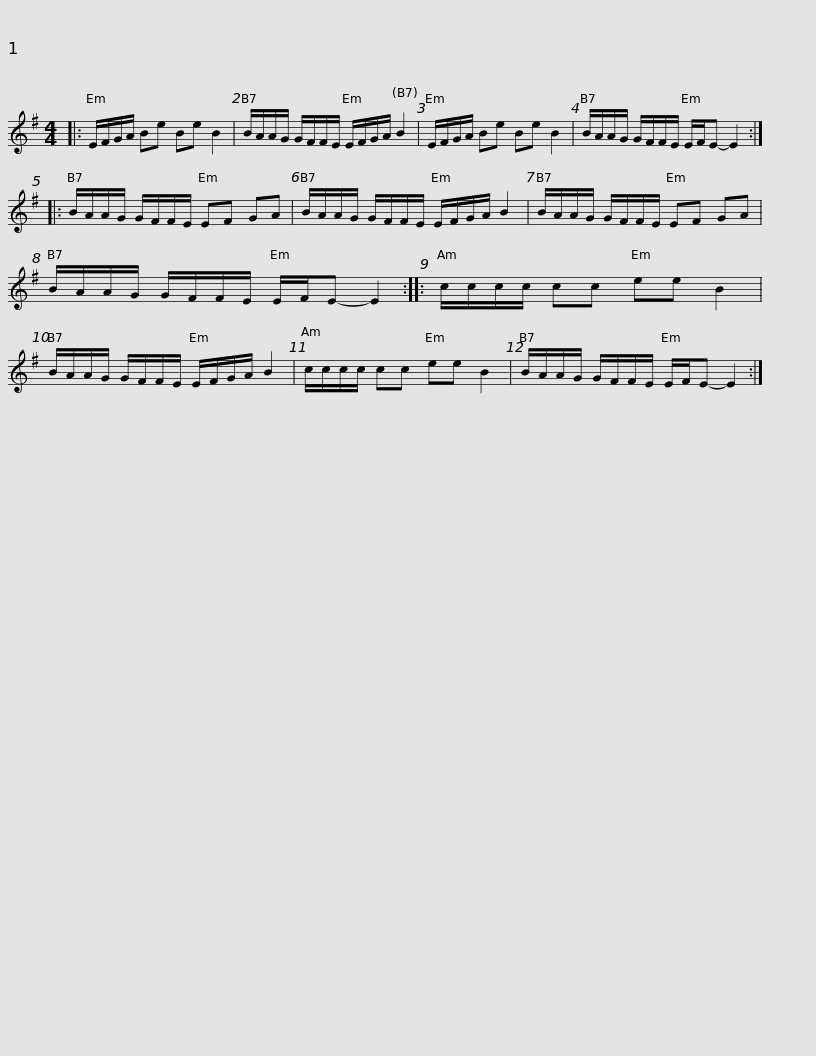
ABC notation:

X:1
L:1/8
M:4/4
I:linebreak $
K:Emin
V:1 treble
V:1
|: E/F/G/A/ Be Be B2 | B/A/A/G/ G/F/F/E/ E/F/G/A/ B2 | E/F/G/A/ Be Be B2 | B/A/A/G/ G/F/F/E/ E/F/E- E2 ::$ B/A/A/G/ G/F/F/E/ EF GA | %5
 B/A/A/G/ G/F/F/E/ E/F/G/A/ B2 | B/A/A/G/ G/F/F/E/ EF GA |$ B/A/A/G/ G/F/F/E/ E/F/E- E2 :: c/c/c/c/ cc ee B2 | B/A/A/G/ G/F/F/E/ E/F/G/A/ B2 | %10
 c/c/c/c/ cc ee B2 |$ B/A/A/G/ G/F/F/E/ E/F/E- E2 :| %12
